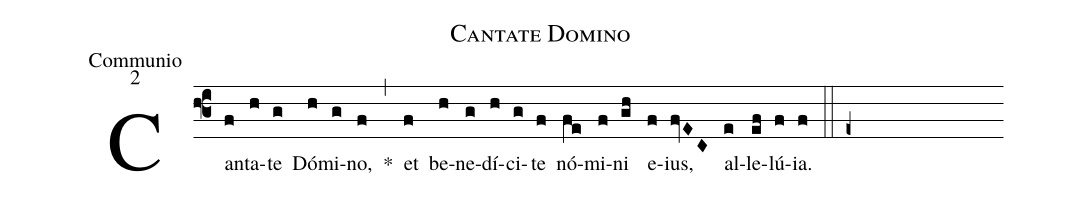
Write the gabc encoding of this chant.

name:Cantate Domino;
office-part:Communio;
mode:2;
%%
(f3) Can(f)ta(h)te(g) Dó(h)mi(g)no,(f) *(,) et(f) be(h)ne(g)dí(h)ci(g)te(f) nó(fe)mi(f)ni(gh) e(f)ius,(fvEC) al(e)le(ef)lú(f)ia.(f) (::e+)
